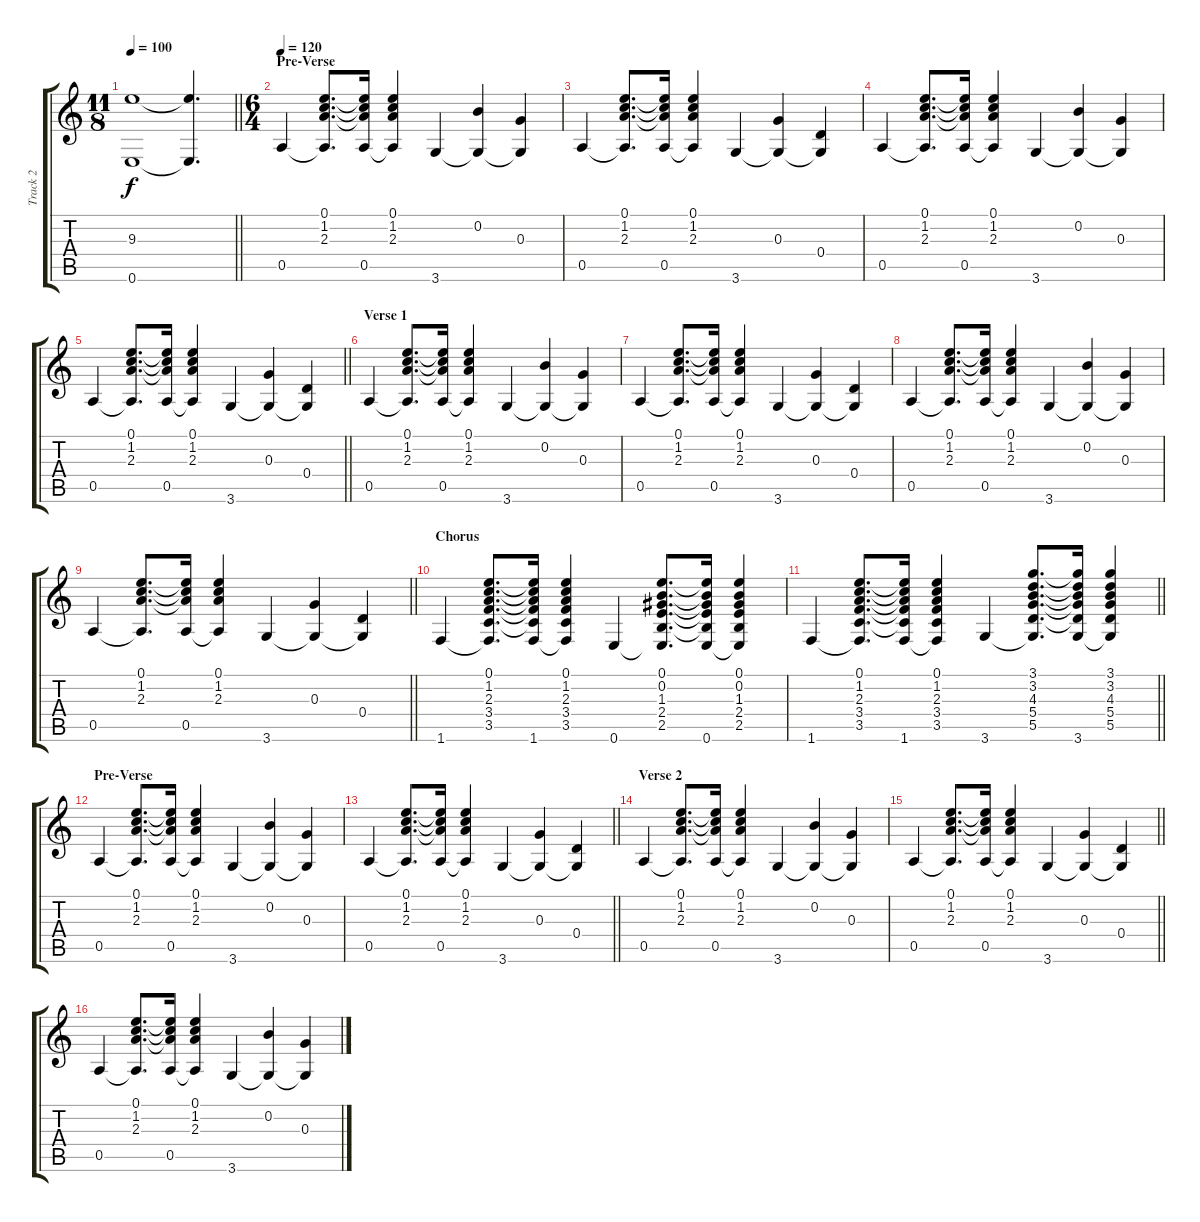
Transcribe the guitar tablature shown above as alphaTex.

\track ("Track 2" "Track 2") {instrument overdrivenguitar}
\staff {score tabs}
\tuning (E4 B3 G3 D3 A2 E2) {hide}
\ts (11 8)
\tempo 100
\clef g2
\barLineRight lightlight
\ks c
(9.3{t} 0.6{t}).1{dy f} (9.3{t} 0.6{t}).4{d} |
\ts (6 4)
\section ("" "Pre-Verse")
\tempo 120
0.5.4 (0.1 1.2 2.3 0.5{t}).8{d} (0.1{t} 1.2{t} 2.3{t} 0.5).16 (0.1 1.2 2.3 0.5{t}).4 3.6.4 (0.2 3.6{t}).4 (0.3 3.6{t}).4 |
0.5.4 (0.1 1.2 2.3 0.5{t}).8{d} (0.1{t} 1.2{t} 2.3{t} 0.5).16 (0.1 1.2 2.3 0.5{t}).4 3.6.4 (0.3 3.6{t}).4 (0.4 3.6{t}).4 |
0.5.4 (0.1 1.2 2.3 0.5{t}).8{d} (0.1{t} 1.2{t} 2.3{t} 0.5).16 (0.1 1.2 2.3 0.5{t}).4 3.6.4 (0.2 3.6{t}).4 (0.3 3.6{t}).4 |
\barLineRight lightlight
0.5.4 (0.1 1.2 2.3 0.5{t}).8{d} (0.1{t} 1.2{t} 2.3{t} 0.5).16 (0.1 1.2 2.3 0.5{t}).4 3.6.4 (0.3 3.6{t}).4 (0.4 3.6{t}).4 |
\section ("" "Verse 1")
0.5.4 (0.1 1.2 2.3 0.5{t}).8{d} (0.1{t} 1.2{t} 2.3{t} 0.5).16 (0.1 1.2 2.3 0.5{t}).4 3.6.4 (0.2 3.6{t}).4 (0.3 3.6{t}).4 |
0.5.4 (0.1 1.2 2.3 0.5{t}).8{d} (0.1{t} 1.2{t} 2.3{t} 0.5).16 (0.1 1.2 2.3 0.5{t}).4 3.6.4 (0.3 3.6{t}).4 (0.4 3.6{t}).4 |
0.5.4 (0.1 1.2 2.3 0.5{t}).8{d} (0.1{t} 1.2{t} 2.3{t} 0.5).16 (0.1 1.2 2.3 0.5{t}).4 3.6.4 (0.2 3.6{t}).4 (0.3 3.6{t}).4 |
\barLineRight lightlight
0.5.4 (0.1 1.2 2.3 0.5{t}).8{d} (0.1{t} 1.2{t} 2.3{t} 0.5).16 (0.1 1.2 2.3 0.5{t}).4 3.6.4 (0.3 3.6{t}).4 (0.4 3.6{t}).4 |
\section ("" "Chorus")
1.6.4 (0.1 1.2 2.3 3.4 3.5 1.6{t}).8{d} (0.1{t} 1.2{t} 2.3{t} 3.4{t} 3.5{t} 1.6).16 (0.1 1.2 2.3 3.4 3.5 1.6{t}).4 0.6.4 (0.1 0.2 1.3 2.4 2.5 0.6{t}).8{d} (0.1{t} 0.2{t} 1.3{t} 2.4{t} 2.5{t} 0.6).16 (0.1 0.2 1.3 2.4 2.5 0.6{t}).4 |
\barLineRight lightlight
1.6.4 (0.1 1.2 2.3 3.4 3.5 1.6{t}).8{d} (0.1{t} 1.2{t} 2.3{t} 3.4{t} 3.5{t} 1.6).16 (0.1 1.2 2.3 3.4 3.5 1.6{t}).4 3.6.4 (3.1 3.2 4.3 5.4 5.5 3.6{t}).8{d} (3.1{t} 3.2{t} 4.3{t} 5.4{t} 5.5{t} 3.6).16 (3.1 3.2 4.3 5.4 5.5 3.6{t}).4 |
\section ("" "Pre-Verse")
0.5.4 (0.1 1.2 2.3 0.5{t}).8{d} (0.1{t} 1.2{t} 2.3{t} 0.5).16 (0.1 1.2 2.3 0.5{t}).4 3.6.4 (0.2 3.6{t}).4 (0.3 3.6{t}).4 |
\barLineRight lightlight
0.5.4 (0.1 1.2 2.3 0.5{t}).8{d} (0.1{t} 1.2{t} 2.3{t} 0.5).16 (0.1 1.2 2.3 0.5{t}).4 3.6.4 (0.3 3.6{t}).4 (0.4 3.6{t}).4 |
\section ("" "Verse 2")
0.5.4 (0.1 1.2 2.3 0.5{t}).8{d} (0.1{t} 1.2{t} 2.3{t} 0.5).16 (0.1 1.2 2.3 0.5{t}).4 3.6.4 (0.2 3.6{t}).4 (0.3 3.6{t}).4 |
\barLineRight lightlight
0.5.4 (0.1 1.2 2.3 0.5{t}).8{d} (0.1{t} 1.2{t} 2.3{t} 0.5).16 (0.1 1.2 2.3 0.5{t}).4 3.6.4 (0.3 3.6{t}).4 (0.4 3.6{t}).4 |
0.5.4 (0.1 1.2 2.3 0.5{t}).8{d} (0.1{t} 1.2{t} 2.3{t} 0.5).16 (0.1 1.2 2.3 0.5{t}).4 3.6.4 (0.2 3.6{t}).4 (0.3 3.6{t}).4
